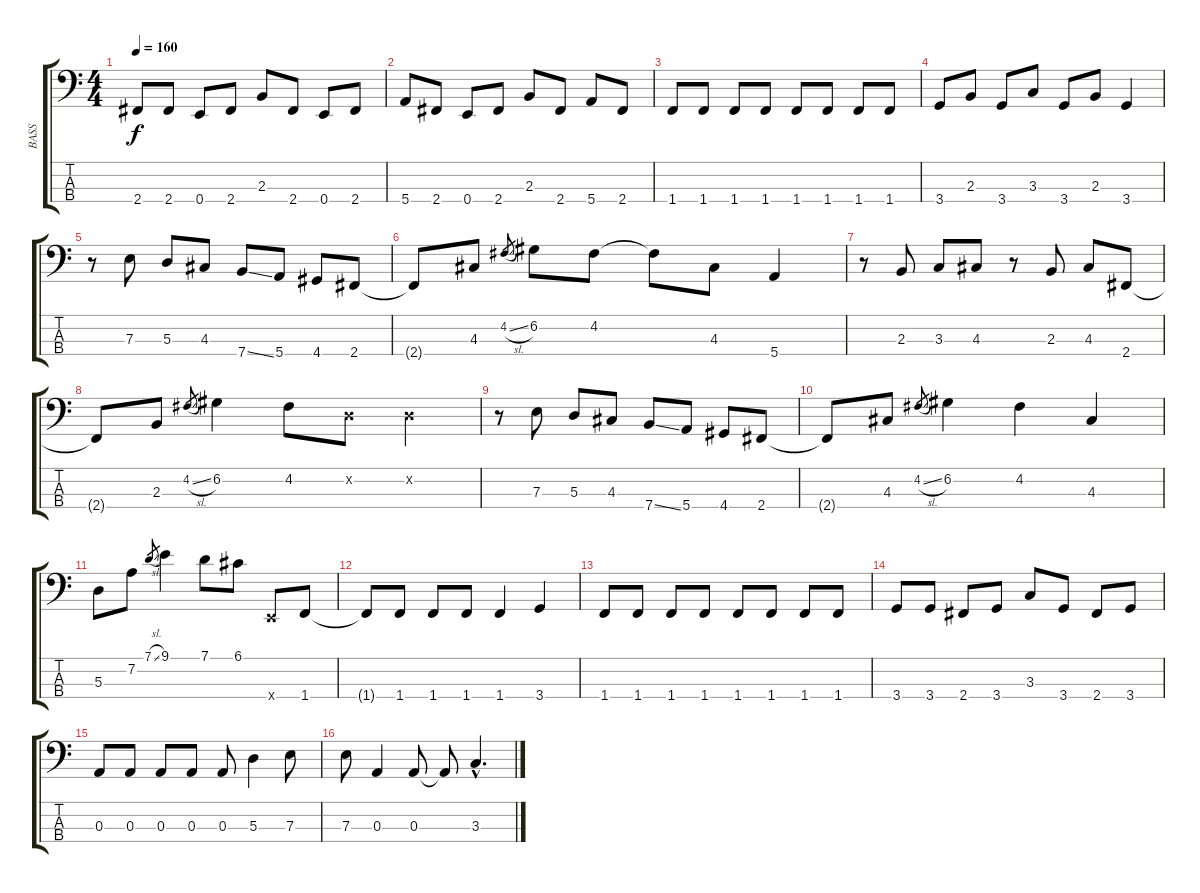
\track ("BASS" "BASS") {instrument electricbasspick}
\staff {score tabs}
\tuning (G2 D2 A1 E1) {hide}
\ts (4 4)
\tempo 160
\clef f4
\ks c
2.4.8{dy f} 2.4.8 0.4.8 2.4.8 2.3.8 2.4.8 0.4.8 2.4.8 |
5.4.8 2.4.8 0.4.8 2.4.8 2.3.8 2.4.8 5.4.8 2.4.8 |
1.4.8 1.4.8 1.4.8 1.4.8 1.4.8 1.4.8 1.4.8 1.4.8 |
3.4.8 2.3.8 3.4.8 3.3.8 3.4.8 2.3.8 3.4.4 |
r.8 7.3.8 5.3.8 4.3.8 7.4{ss}.8 5.4.8 4.4.8 2.4.8 |
2.4{t}.8 4.3.8 4.2{sl}.8{gr} 6.2.8 4.2.8 4.2{t}.8 4.3.8 5.4.4 |
r.8 2.3.8 3.3.8 4.3.8 r.8 2.3.8 4.3.8 2.4.8 |
2.4{t}.8 2.3.8 4.2{sl}.8{gr} 6.2.4 4.2.8 0.2{x}.8 0.2{x}.4 |
r.8 7.3.8 5.3.8 4.3.8 7.4{ss}.8 5.4.8 4.4.8 2.4.8 |
2.4{t}.8 4.3.8 4.2{sl}.8{gr} 6.2.4 4.2.4 4.3.4 |
5.3.8 7.2.8 7.1{sl}.8{gr} 9.1.4 7.1.8 6.1.8 0.4{x}.8 1.4.8 |
1.4{t}.8 1.4.8 1.4.8 1.4.8 1.4.4 3.4.4 |
1.4.8 1.4.8 1.4.8 1.4.8 1.4.8 1.4.8 1.4.8 1.4.8 |
3.4.8 3.4.8 2.4.8 3.4.8 3.3.8 3.4.8 2.4.8 3.4.8 |
0.3.8 0.3.8 0.3.8 0.3.8 0.3.8 5.3.4 7.3.8 |
7.3.8 0.3.4 0.3.8 0.3{t}.8 3.3{hac}.4{d}
